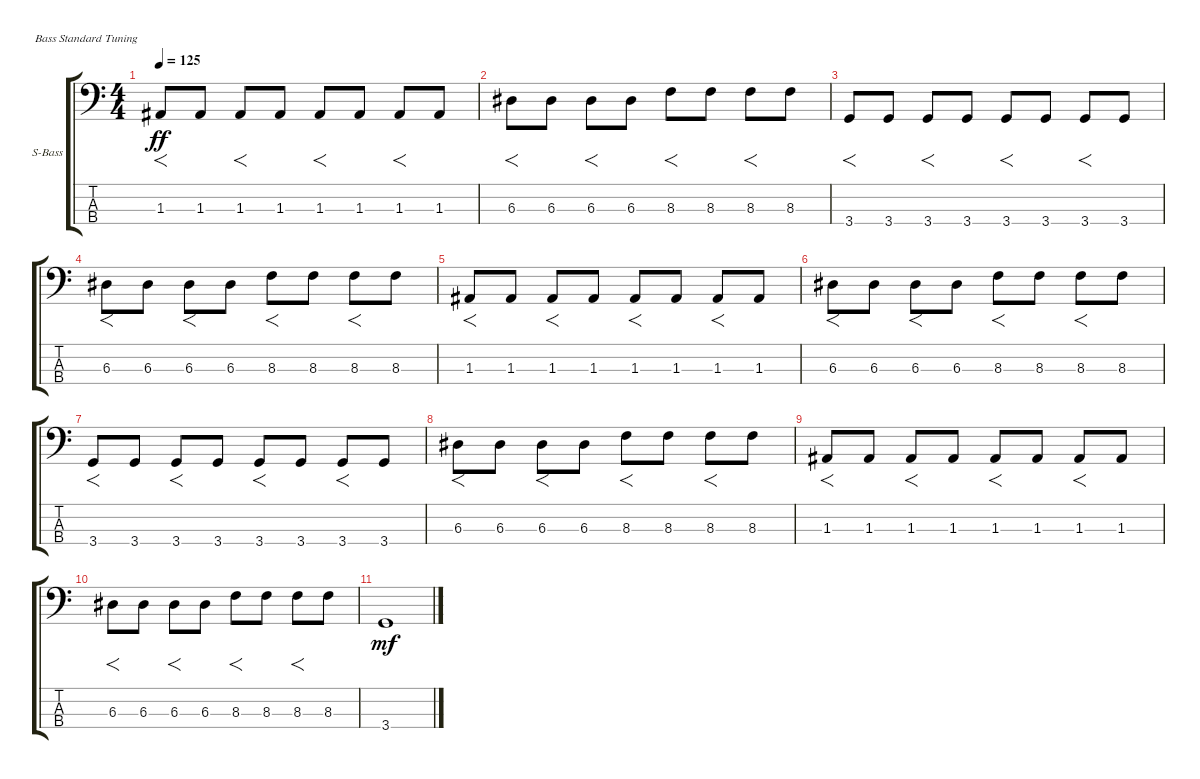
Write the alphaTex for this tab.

\defaultSystemsLayout 4
\bracketExtendMode groupsimilarinstruments
\firstSystemTrackNameOrientation horizontal
\otherSystemsTrackNameOrientation horizontal
\track ("Synthesizer Bass" "S-Bass") {instrument synthbass1}
\staff {score tabs}
\tuning (G2 D2 A1 E1)
\ts (4 4)
\tempo 125
\clef f4
\scale
0.333333
\ks c
1.3.8{f dy ff} 1.3.8 1.3.8{f} 1.3.8 1.3.8{f} 1.3.8 1.3.8{f} 1.3.8 |
6.3.8{f} 6.3.8 6.3.8{f} 6.3.8 8.3.8{f} 8.3.8 8.3.8{f} 8.3.8 |
3.4.8{f} 3.4.8 3.4.8{f} 3.4.8 3.4.8{f} 3.4.8 3.4.8{f} 3.4.8 |
6.3.8{f} 6.3.8 6.3.8{f} 6.3.8 8.3.8{f} 8.3.8 8.3.8{f} 8.3.8 |
1.3.8{f} 1.3.8 1.3.8{f} 1.3.8 1.3.8{f} 1.3.8 1.3.8{f} 1.3.8 |
6.3.8{f} 6.3.8 6.3.8{f} 6.3.8 8.3.8{f} 8.3.8 8.3.8{f} 8.3.8 |
3.4.8{f} 3.4.8 3.4.8{f} 3.4.8 3.4.8{f} 3.4.8 3.4.8{f} 3.4.8 |
6.3.8{f} 6.3.8 6.3.8{f} 6.3.8 8.3.8{f} 8.3.8 8.3.8{f} 8.3.8 |
1.3.8{f} 1.3.8 1.3.8{f} 1.3.8 1.3.8{f} 1.3.8 1.3.8{f} 1.3.8 |
6.3.8{f} 6.3.8 6.3.8{f} 6.3.8 8.3.8{f} 8.3.8 8.3.8{f} 8.3.8 |
3.4.1{dy mf}
